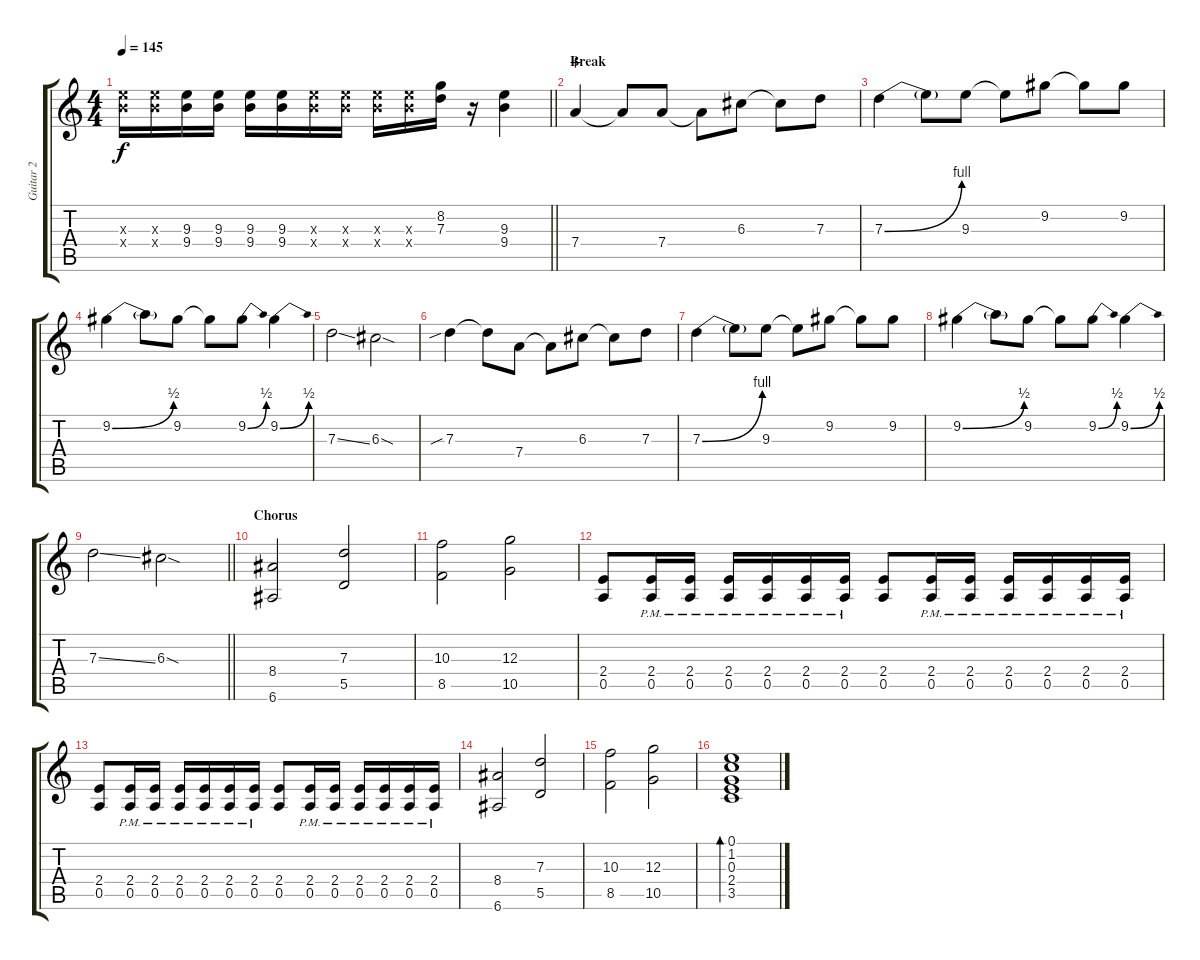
\track ("Guitar 2" "Guitar 2") {instrument overdrivenguitar}
\staff {score tabs}
\tuning (E4 B3 G3 D3 A2 E2) {hide}
\ts (4 4)
\tempo 145
\clef g2
\barLineRight lightlight
\ks c
(9.3{x} 9.4{x}).16{dy f} (9.3{x} 9.4{x}).16 (9.3 9.4).16 (9.3 9.4).16 (9.3 9.4).16 (9.3 9.4).16 (9.3{x} 9.4{x}).16 (9.3{x} 9.4{x}).16 (9.3{x} 9.4{x}).16 (9.3{x} 9.4{x}).16 (8.2 7.3).16 r.16 (9.3 9.4).4 |
\section ("" "Break")
7.4.4{wahc} 7.4{t}.8 7.4.8 7.4{t}.8 6.3.8 6.3{t}.8 7.3.8 |
7.3{be (bend 0 0 60 4)}.4 7.3{t}.8 9.3.8 9.3{t}.8 9.2.8 9.2{t}.8 9.2.8 |
9.2{be (bend 0 0 60 2)}.4 9.2{t}.8 9.2.8 9.2{t}.8 9.2{be (bend 0 0 60 2)}.8 9.2{be (bend 0 0 60 2)}.4 |
7.3{ss}.2 6.3{sod}.2 |
7.3{sib}.4 7.3{t}.8 7.4.8 7.4{t}.8 6.3.8 6.3{t}.8 7.3.8 |
7.3{be (bend 0 0 60 4)}.4 7.3{t}.8 9.3.8 9.3{t}.8 9.2.8 9.2{t}.8 9.2.8 |
9.2{be (bend 0 0 60 2)}.4 9.2{t}.8 9.2.8 9.2{t}.8 9.2{be (bend 0 0 60 2)}.8 9.2{be (bend 0 0 60 2)}.4 |
\barLineRight lightlight
7.3{ss}.2 6.3{sod}.2 |
\section ("" "Chorus")
(8.4 6.6).2 (7.3 5.5).2 |
(10.3 8.5).2 (12.3 10.5).2 |
(2.4 0.5).8 (2.4{pm} 0.5{pm}).16 (2.4{pm} 0.5{pm}).16 (2.4{pm} 0.5{pm}).16 (2.4{pm} 0.5{pm}).16 (2.4{pm} 0.5{pm}).16 (2.4{pm} 0.5{pm}).16 (2.4 0.5).8 (2.4{pm} 0.5{pm}).16 (2.4{pm} 0.5{pm}).16 (2.4{pm} 0.5{pm}).16 (2.4{pm} 0.5{pm}).16 (2.4{pm} 0.5{pm}).16 (2.4{pm} 0.5{pm}).16 |
(2.4 0.5).8 (2.4{pm} 0.5{pm}).16 (2.4{pm} 0.5{pm}).16 (2.4{pm} 0.5{pm}).16 (2.4{pm} 0.5{pm}).16 (2.4{pm} 0.5{pm}).16 (2.4{pm} 0.5{pm}).16 (2.4 0.5).8 (2.4{pm} 0.5{pm}).16 (2.4{pm} 0.5{pm}).16 (2.4{pm} 0.5{pm}).16 (2.4{pm} 0.5{pm}).16 (2.4{pm} 0.5{pm}).16 (2.4{pm} 0.5{pm}).16 |
(8.4 6.6).2 (7.3 5.5).2 |
(10.3 8.5).2 (12.3 10.5).2 |
(0.1 1.2 0.3 2.4 3.5).1{bd 60}
